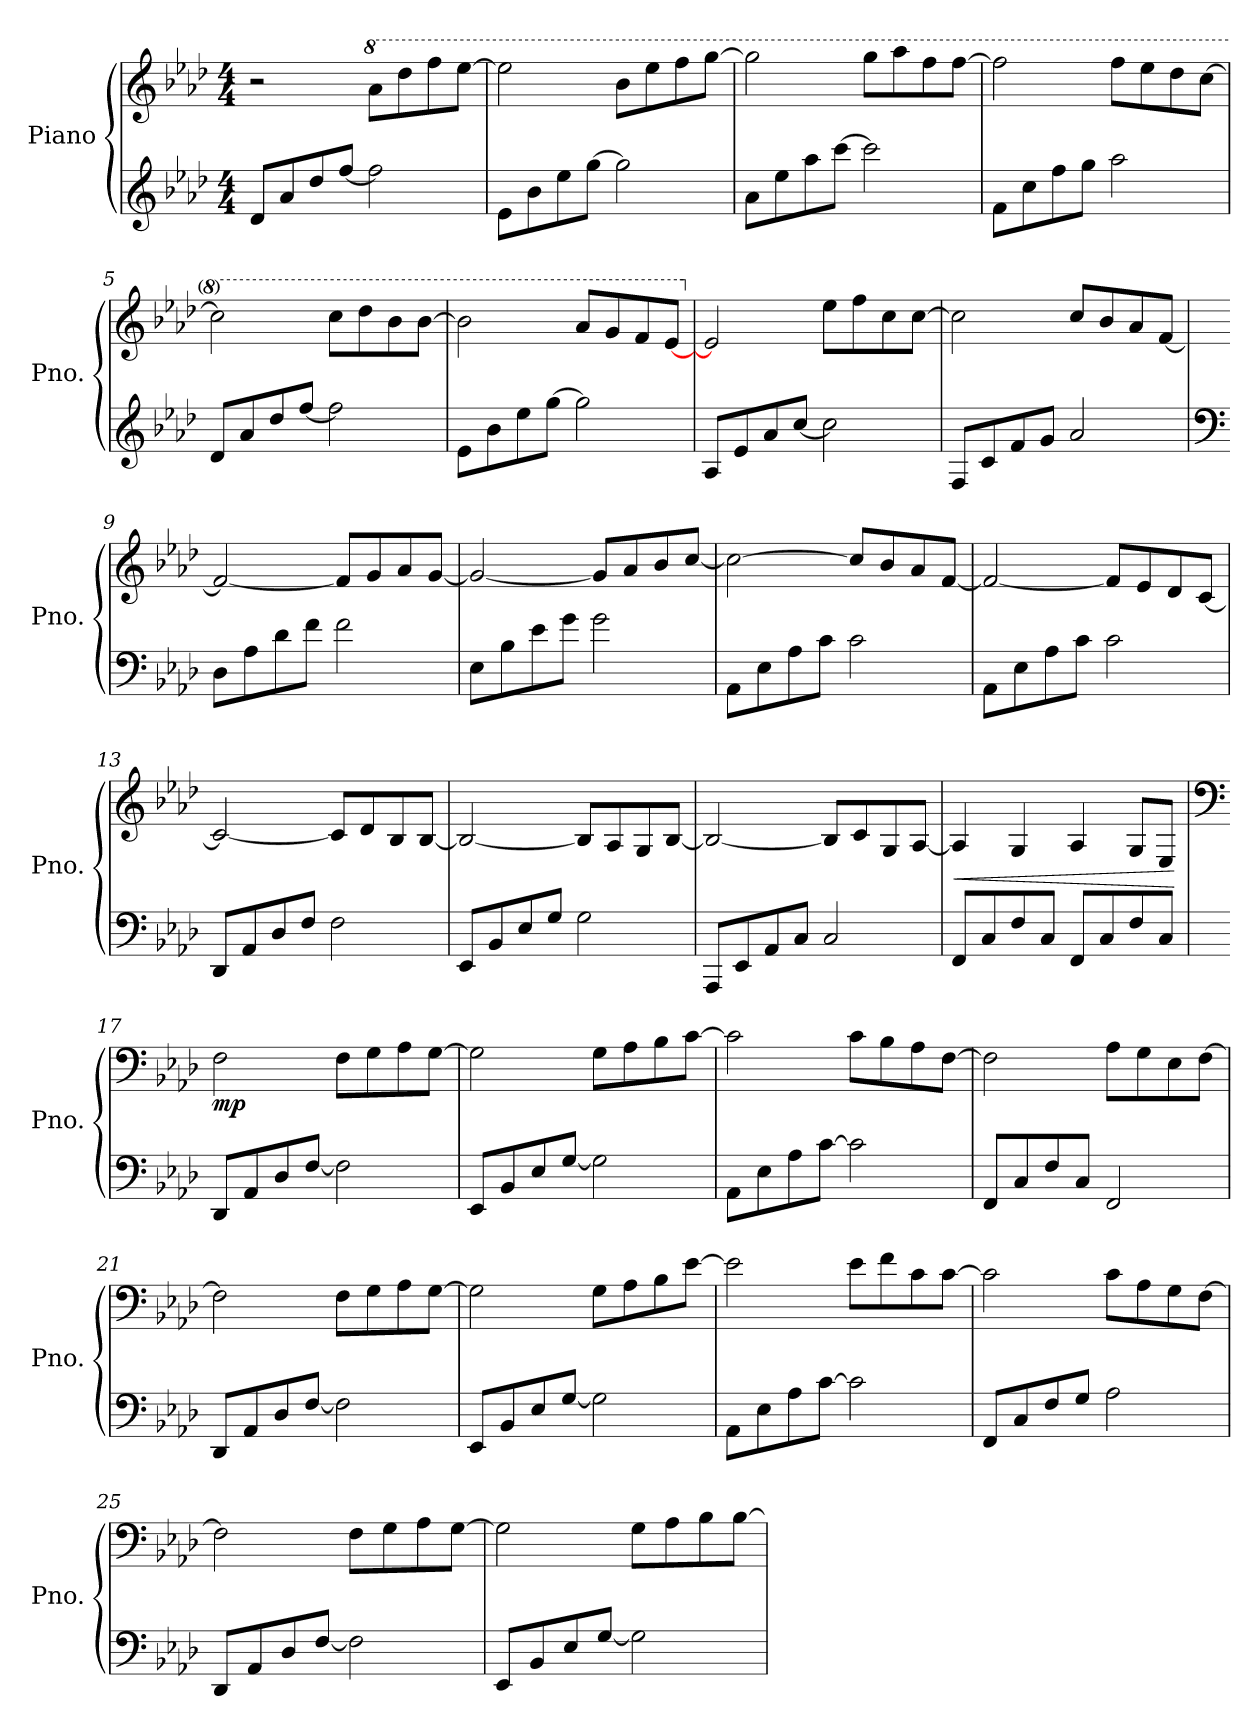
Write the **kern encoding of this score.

**kern	**kern	**dynam
*part1	*part1	*part1
*staff2	*staff1	*staff1/2
*I"Piano	*	*
*I'Pno.	*	*
*clefG2	*clefG2	*
*k[b-e-a-d-]	*k[b-e-a-d-]	*
*M4/4	*M4/4	*
*MM130	*MM130	*
=1	=1	=1
8d-/L	2r	.
8a-/	.	.
8dd-/	.	.
[8ff/J	.	.
*	*8va	*
2ff\]	8aa-\L	.
.	8ddd-\	.
.	8fff\	.
.	[8eee-\J	.
=2	=2	=2
8e-\L	2eee-\]	.
8b-\	.	.
8ee-\	.	.
[8gg\J	.	.
2gg\]	8bb-\L	.
.	8eee-\	.
.	8fff\	.
.	[8ggg\J	.
=3	=3	=3
8a-\L	2ggg\]	.
8ee-\	.	.
8aa-\	.	.
[8ccc\J	.	.
2ccc\]	8ggg\L	.
.	8aaa-\	.
.	8fff\	.
.	[8fff\J	.
=4	=4	=4
8f\L	2fff\]	.
8cc\	.	.
8ff\	.	.
8gg\J	.	.
2aa-\	8fff\L	.
.	8eee-\	.
.	8ddd-\	.
.	[8ccc\J	.
=5	=5	=5
8d-/L	2ccc\]	.
8a-/	.	.
8dd-/	.	.
[8ff/J	.	.
2ff\]	8ccc\L	.
.	8ddd-\	.
.	8bb-\	.
.	[8bb-\J	.
!!LO:LB:g=z
=6	=6	=6
8e-\L	2bb-\]	.
8b-\	.	.
8ee-\	.	.
[8gg\J	.	.
2gg\]	8aa-/L	.
.	8gg/	.
.	8ff/	.
.	[8ee-/J	.
=7	=7	=7
*	*X8va	*
8A-/L	2e-/]	.
8e-/	.	.
8a-/	.	.
[8cc/J	.	.
2cc\]	8ee-\L	.
.	8ff\	.
.	8cc\	.
.	[8cc\J	.
=8	=8	=8
8F/L	2cc\]	.
8c/	.	.
8f/	.	.
8g/J	.	.
2a-/	8cc/L	.
.	8b-/	.
.	8a-/	.
.	[8f/J	.
=9	=9	=9
*clefF4	*	*
8D-\L	2f/_	.
8A-\	.	.
8d-\	.	.
8f\J	.	.
2f\	8f/L]	.
.	8g/	.
.	8a-/	.
.	[8g/J	.
=10	=10	=10
8E-\L	2g/_	.
8B-\	.	.
8e-\	.	.
8g\J	.	.
2g\	8g/L]	.
.	8a-/	.
.	8b-/	.
.	[8cc/J	.
!!LO:LB:g=z
=11	=11	=11
8AA-\L	2cc\_	.
8E-\	.	.
8A-\	.	.
8c\J	.	.
2c\	8cc/L]	.
.	8b-/	.
.	8a-/	.
.	[8f/J	.
=12	=12	=12
8AA-\L	2f/_	.
8E-\	.	.
8A-\	.	.
8c\J	.	.
2c\	8f/L]	.
.	8e-/	.
.	8d-/	.
.	[8c/J	.
=13	=13	=13
8DD-/L	2c/_	.
8AA-/	.	.
8D-/	.	.
8F/J	.	.
2F\	8c/L]	.
.	8d-/	.
.	8B-/	.
.	[8B-/J	.
=14	=14	=14
8EE-/L	2B-/_	.
8BB-/	.	.
8E-/	.	.
8G/J	.	.
2G\	8B-/L]	.
.	8A-/	.
.	8G/	.
.	[8B-/J	.
!!LO:LB:g=z
=15	=15	=15
8AAA-/L	2B-/_	.
8EE-/	.	.
8AA-/	.	.
8C/J	.	.
2C/	8B-/L]	.
.	8c/	.
.	8G/	.
.	[8A-/J	.
=16	=16	=16
!	!	!LO:HP:b
8FF/L	4A-/]	<
8C/	.	.
8F/	4G/	.
8C/J	.	.
8FF/L	4A-/	.
8C/	.	.
8F/	8G/L	.
8C/J	8E-/J	.
.	.	[
=17	=17	=17
*	*clefF4	*
!	!	!LO:DY:b
8DD-/L	2F\	mp
8AA-/	.	.
8D-/	.	.
[8F/J	.	.
2F\]	8F\L	.
.	8G\	.
.	8A-\	.
.	[8G\J	.
=18	=18	=18
8EE-/L	2G\]	.
8BB-/	.	.
8E-/	.	.
[8G/J	.	.
2G\]	8G\L	.
.	8A-\	.
.	8B-\	.
.	[8c\J	.
!!LO:LB:g=z
=19	=19	=19
8AA-\L	2c\]	.
8E-\	.	.
8A-\	.	.
[8c\J	.	.
2c\]	8c\L	.
.	8B-\	.
.	8A-\	.
.	[8F\J	.
=20	=20	=20
8FF/L	2F\]	.
8C/	.	.
8F/	.	.
8C/J	.	.
2FF/	8A-\L	.
.	8G\	.
.	8E-\	.
.	[8F\J	.
=21	=21	=21
8DD-/L	2F\]	.
8AA-/	.	.
8D-/	.	.
[8F/J	.	.
2F\]	8F\L	.
.	8G\	.
.	8A-\	.
.	[8G\J	.
=22	=22	=22
8EE-/L	2G\]	.
8BB-/	.	.
8E-/	.	.
[8G/J	.	.
2G\]	8G\L	.
.	8A-\	.
.	8B-\	.
.	[8e-\J	.
=23	=23	=23
8AA-\L	2e-\]	.
8E-\	.	.
8A-\	.	.
[8c\J	.	.
2c\]	8e-\L	.
.	8f\	.
.	8c\	.
.	[8c\J	.
!!LO:PB:g=z
=24	=24	=24
8FF/L	2c\]	.
8C/	.	.
8F/	.	.
8G/J	.	.
2A-\	8c\L	.
.	8A-\	.
.	8G\	.
.	[8F\J	.
=25	=25	=25
8DD-/L	2F\]	.
8AA-/	.	.
8D-/	.	.
[8F/J	.	.
2F\]	8F\L	.
.	8G\	.
.	8A-\	.
.	[8G\J	.
=26	=26	=26
8EE-/L	2G\]	.
8BB-/	.	.
8E-/	.	.
[8G/J	.	.
2G\]	8G\L	.
.	8A-\	.
.	8B-\	.
.	[8B-\J	.
=	=	=
*-	*-	*-
